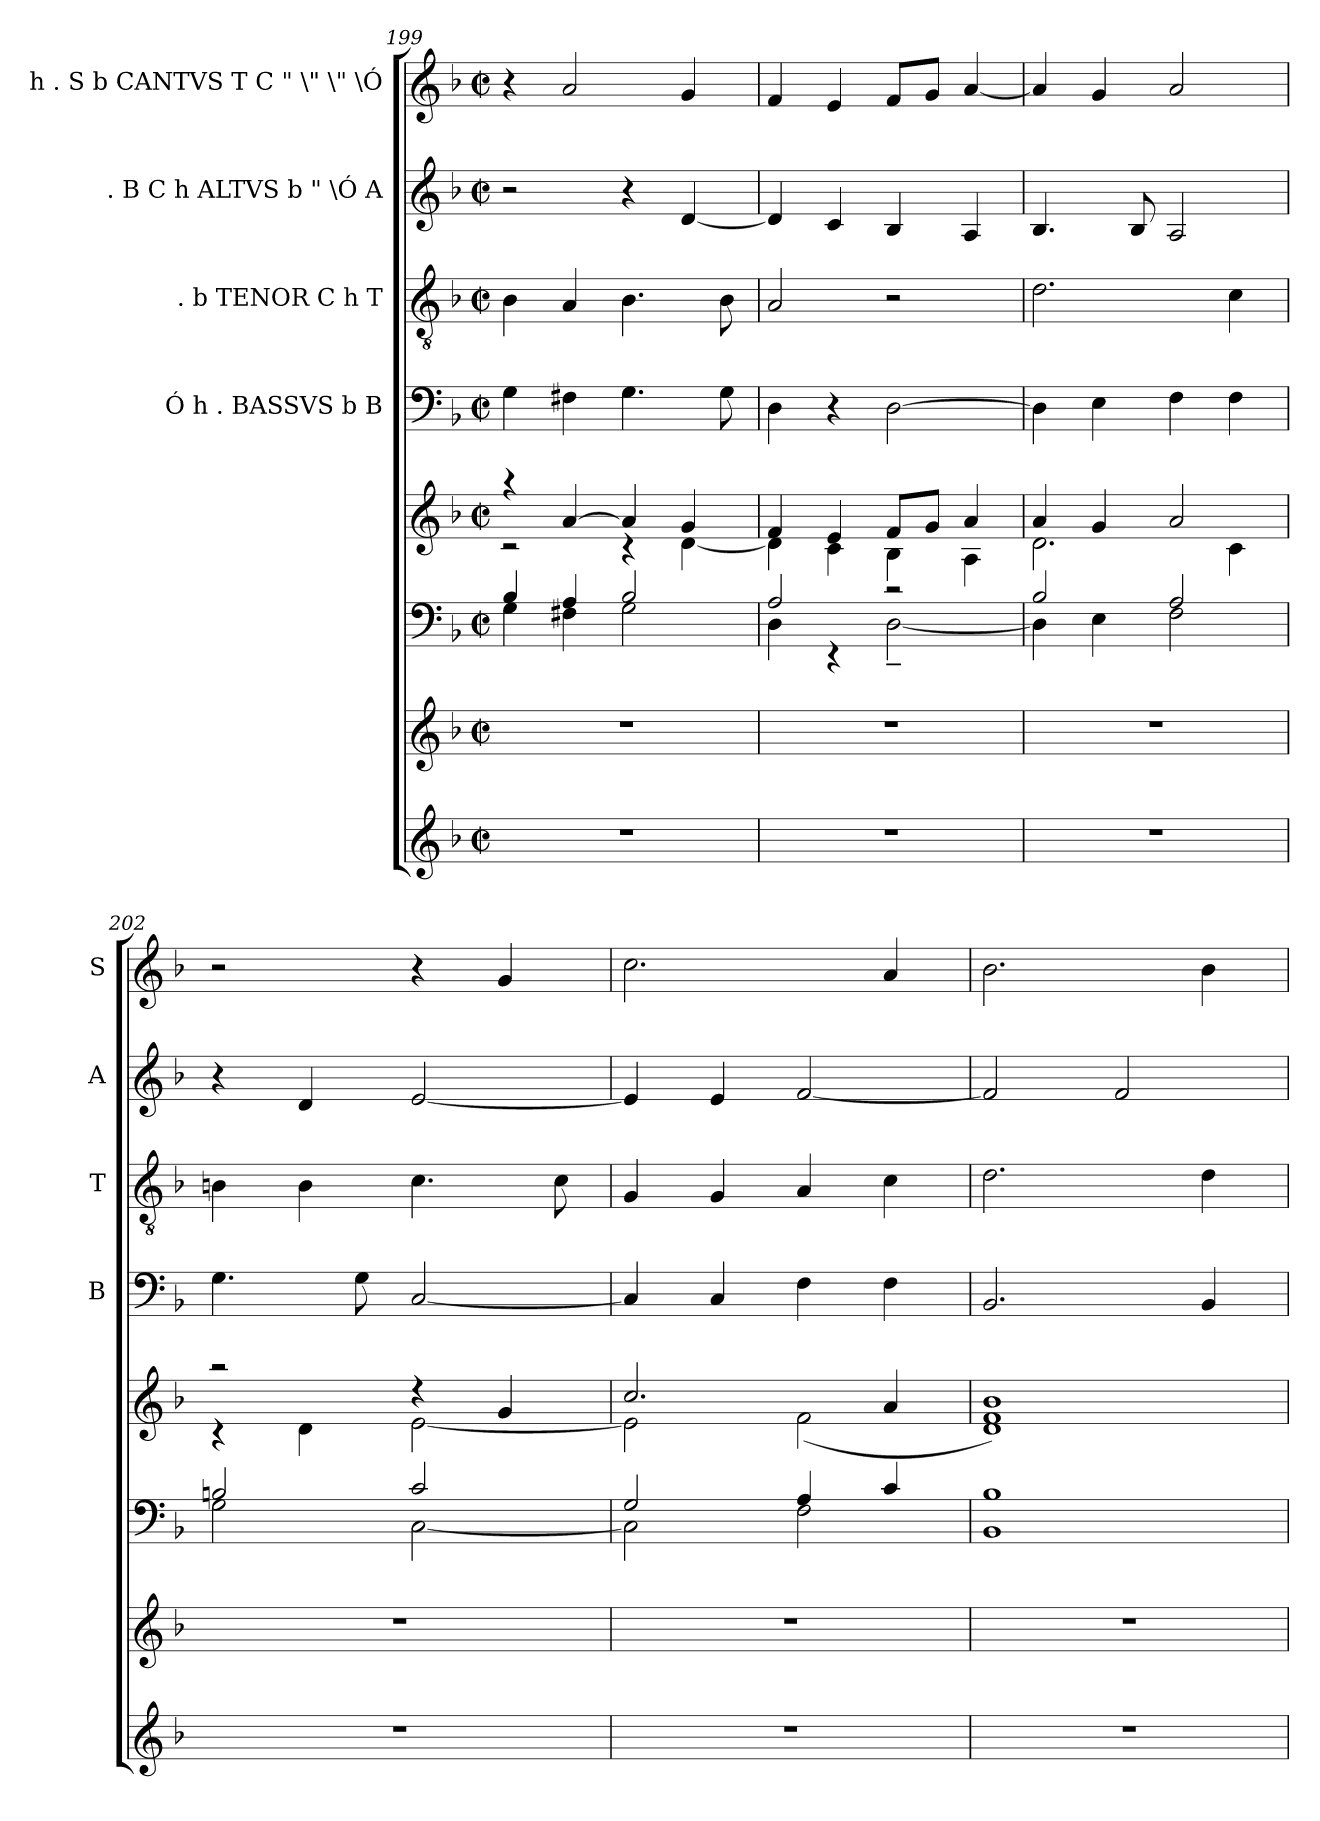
**kern	**kern	**kern	**kern	**kern	**kern	**kern	**kern
*part8	*part7	*part6	*part5	*part4	*part3	*part2	*part1
*staff8	*staff7	*staff6	*staff5	*staff4	*staff3	*staff2	*staff1
*	*	*	*	*I"Ó h . BASSVS b B	*I". b TENOR C h T	*I". B C h ALTVS b " \Ó A	*I"h . S b CANTVS T C " \" \" \Ó
*	*	*	*	*I'B	*I'T	*I'A	*I'S
*clefG2	*clefG2	*clefF4	*clefG2	*clefF4	*clefGv2	*clefG2	*clefG2
*k[b-]	*k[b-]	*k[b-]	*k[b-]	*k[b-]	*k[b-]	*k[b-]	*k[b-]
*F:	*F:	*F:	*F:	*F:	*F:	*F:	*F:
*M2/2	*M2/2	*M2/2	*M2/2	*M2/2	*M2/2	*M2/2	*M2/2
*met(c|)	*met(c|)	*met(c|)	*met(c|)	*met(c|)	*met(c|)	*met(c|)	*met(c|)
=199	=199	=199	=199	=199	=199	=199	=199
*	*	*^	*^	*	*	*	*
1r	1r	4B-/	4G\	4raa	2rc	4G\	4B-\	2r	4r
.	.	4A/	4F#X\	[>4a/	.	4F#X\	4A/	.	2a/
.	.	2B-/	2G\	4a/]	4rc	4.G\	4.B-\	4r	.
.	.	.	.	4g/	[<4d\	.	.	[<4d/	4g/
.	.	.	.	.	.	8G\	8B-\	.	.
=200	=200	=200	=200	=200	=200	=200	=200	=200	=200
1r	1r	2A/	4D\	4f/	4d\]	4D\	2A/	4d/]	4f/
.	.	.	4rEE	4e/	4c\	4r	.	4c/	4e/
.	.	2rc	[>2D~<\	8f/L	4B-\	[>2D\	2r	4B-/	8f/L
.	.	.	.	8g/J	.	.	.	.	8g/J
.	.	.	.	4a/	4A\	.	.	4A/	[>4a/
!!LO:PB:g=z
=201	=201	=201	=201	=201	=201	=201	=201	=201	=201
1r	1r	2B-/	4D\]	4a/	2.d\	4D\]	2.d\	4.B-/	4a/]
.	.	.	4E\	4g/	.	4E\	.	.	4g/
.	.	.	.	.	.	.	.	8B-/	.
.	.	2A/	2F\	2a/	.	4F\	.	2A/	2a/
.	.	.	.	.	4c\	4F\	4c\	.	.
=202	=202	=202	=202	=202	=202	=202	=202	=202	=202
1r	1r	2Bn/	2G\	2raa	4rc	4.G\	4Bn\	4r	2r
.	.	.	.	.	4d\	.	4B\	4d/	.
.	.	.	.	.	.	8G\	.	.	.
.	.	2c/	[<2C\	4rcc	[<2e\	[<2C/	4.c\	[<2e/	4r
.	.	.	.	4g/	.	.	.	.	4g/
.	.	.	.	.	.	.	8c\	.	.
=203	=203	=203	=203	=203	=203	=203	=203	=203	=203
1r	1r	2G/	2C\]	2.cc/	2e\]	4C/]	4G/	4e/]	2.cc\
.	.	.	.	.	.	4C/	4G/	4e/	.
.	.	4A/	2F\	.	(<2f\	4F\	4A/	[<2f/	.
.	.	4c/	.	4a/	.	4F\	4c\	.	4a/
*	*	*v	*v	*	*	*	*	*	*
*	*	*	*v	*v	*	*	*	*
=204	=204	=204	=204	=204	=204	=204	=204
1r	1r	1BB- 1B-	1d 1f 1b-)	2.BB-/	2.d\	2f/]	2.b-\
.	.	.	.	.	.	2f/	.
.	.	.	.	4BB-/	4d\	.	4b-\
=	=	=	=	=	=	=	=
*-	*-	*-	*-	*-	*-	*-	*-
